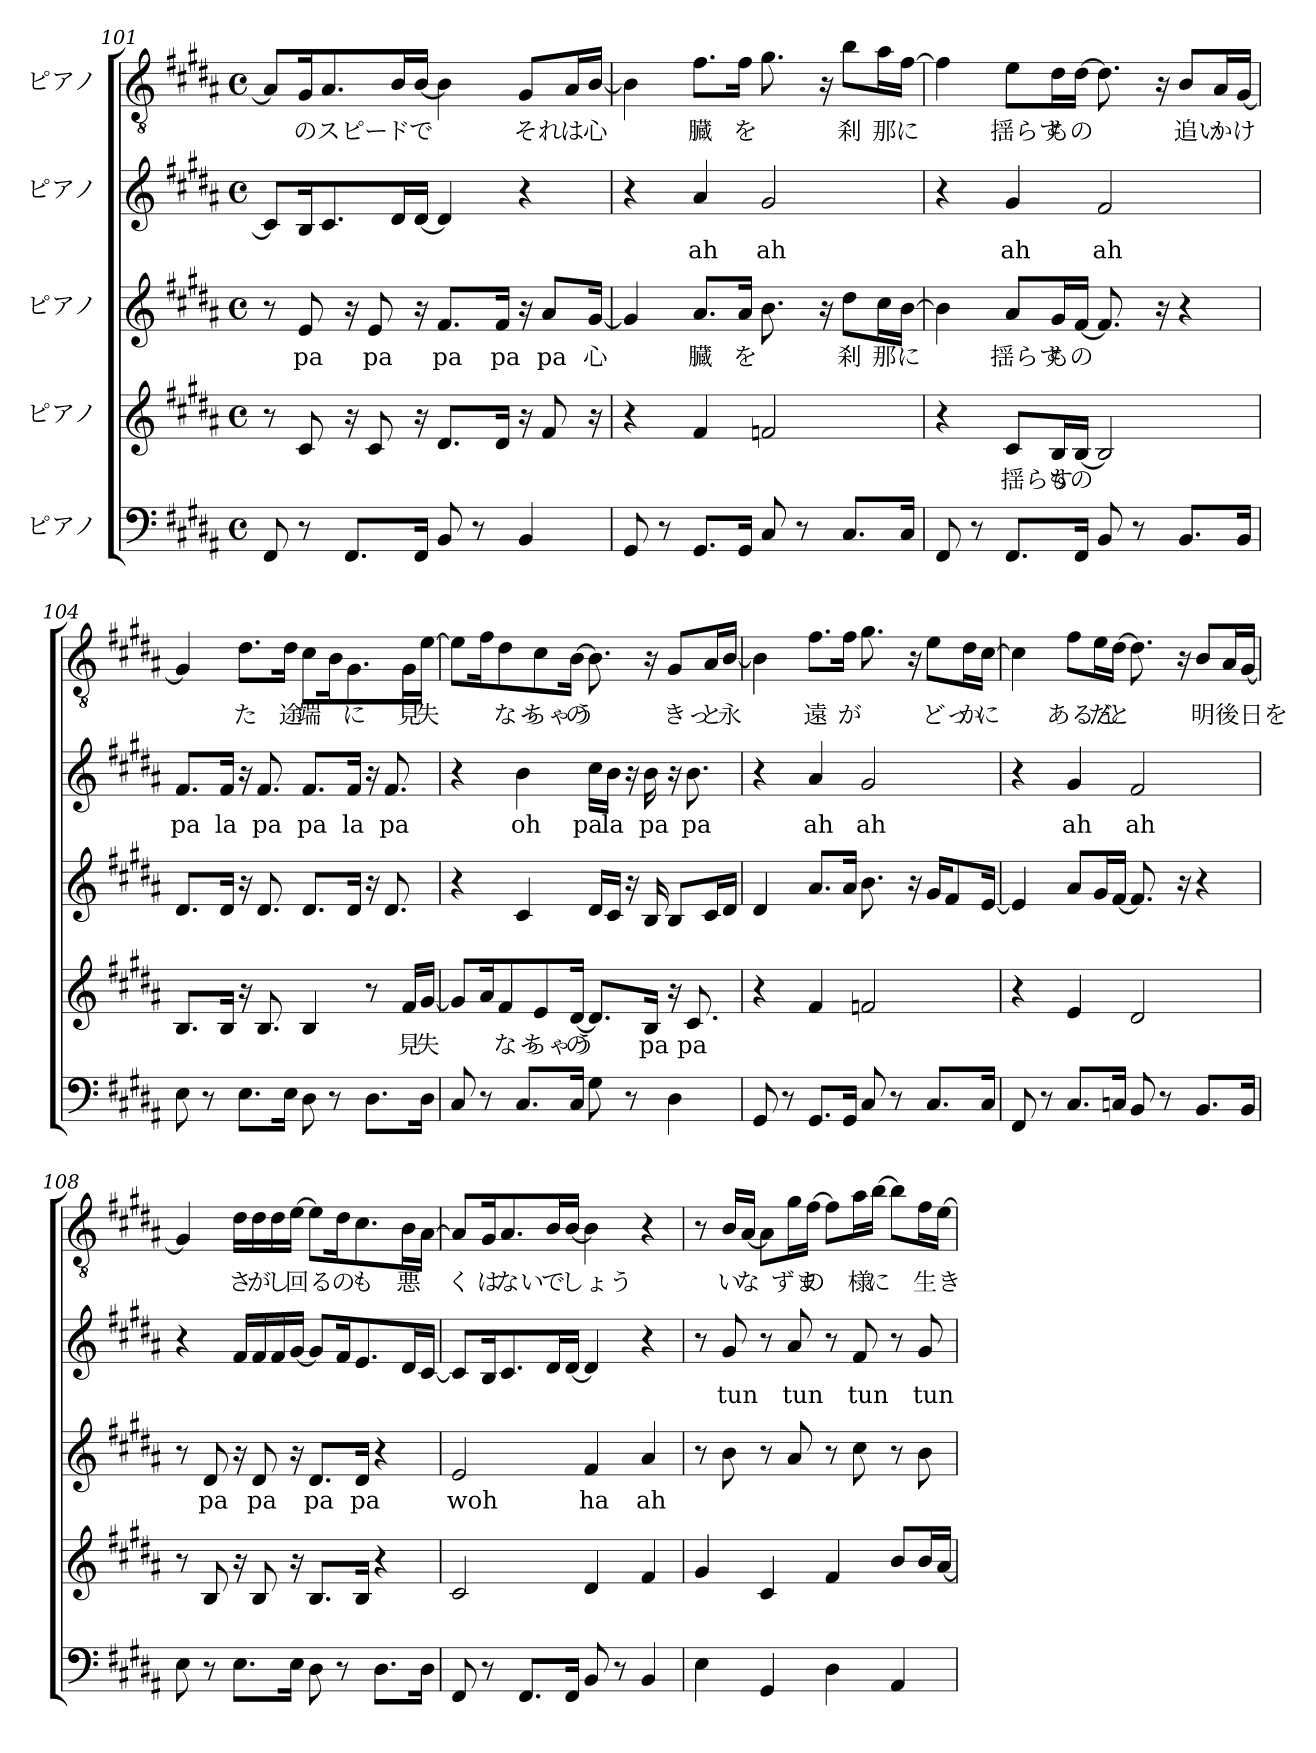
**kern	**kern	**text	**kern	**text	**kern	**text	**kern	**text
*part5	*part4	*part4	*part3	*part3	*part2	*part2	*part1	*part1
*staff5	*staff4	*staff4	*staff3	*staff3	*staff2	*staff2	*staff1	*staff1
*I"ピアノ	*I"ピアノ	*	*I"ピアノ	*	*I"ピアノ	*	*I"ピアノ	*
*clefF4	*clefG2	*	*clefG2	*	*clefG2	*	*clefGv2	*
*k[f#c#g#d#a#]	*k[f#c#g#d#a#]	*	*k[f#c#g#d#a#]	*	*k[f#c#g#d#a#]	*	*k[f#c#g#d#a#]	*
*M4/4	*M4/4	*	*M4/4	*	*M4/4	*	*M4/4	*
*met(c)	*met(c)	*	*met(c)	*	*met(c)	*	*met(c)	*
=101	=101	=101	=101	=101	=101	=101	=101	=101
8FF#	8r	.	8r	.	8c#L]	.	8A#L]	.
8r	8c#	.	8e	pa	16BK	.	16G#K	の
.	.	.	.	.	8.c#	.	8.A#	スピー
8.FF#L	16r	.	16r	.	.	.	.	.
.	8c#	.	8e	pa	.	.	.	.
.	.	.	.	.	16d#L	.	16BL	ド
16FF#Jk	16r	.	16r	.	[16d#JJ	.	[16BJJ	で
8BB	8.d#L	.	8.f#L	pa	4d#]	.	4B]	.
8r	.	.	.	.	.	.	.	.
.	16d#Jk	.	16f#Jk	pa	.	.	.	.
4BB	16r	.	16r	.	4r	.	8G#L	それ
.	8f#	.	8a#L	pa	.	.	.	.
.	.	.	.	.	.	.	16A#L	は
.	16r	.	[16g#Jk	心	.	.	[16BJJ	心
=102	=102	=102	=102	=102	=102	=102	=102	=102
8GG#	4r	.	4g#]	.	4r	.	4B]	.
8r	.	.	.	.	.	.	.	.
8.GG#L	4f#	.	8.a#L	臓	4a#	ah	8.f#L	臓
16GG#Jk	.	.	16a#Jk	を	.	.	16f#Jk	を
8C#	2fn	.	8.b	.	2g#	ah	8.g#	.
8r	.	.	.	.	.	.	.	.
.	.	.	16r	.	.	.	16r	.
8.C#L	.	.	8dd#L	刹	.	.	8bL	刹
.	.	.	16cc#L	那に	.	.	16a#L	那
16C#Jk	.	.	[16bJJ	.	.	.	[16f#JJ	に
=103	=103	=103	=103	=103	=103	=103	=103	=103
8FF#	4r	.	4b]	.	4r	.	4f#]	.
8r	.	.	.	.	.	.	.	.
8.FF#L	8c#L	揺らす	8a#L	揺らす	4g#	ah	8eL	揺らす
.	16BL	も	16g#L	も	.	.	16d#L	も
16FF#Jk	[16BJJ	の	[16f#JJ	の	.	.	[16d#JJ	の
8BB	2B]	.	8.f#]	.	2f#	ah	8.d#]	.
8r	.	.	.	.	.	.	.	.
.	.	.	16r	.	.	.	16r	.
8.BBL	.	.	4r	.	.	.	8BL	追い
.	.	.	.	.	.	.	16A#L	か
16BBJk	.	.	.	.	.	.	[16G#JJ	け
=104	=104	=104	=104	=104	=104	=104	=104	=104
8E	8.BL	.	8.d#L	.	8.f#L	pa	4G#]	.
8r	.	.	.	.	.	.	.	.
.	16BJk	.	16d#Jk	.	16f#Jk	la	.	.
8.EL	16r	.	16r	.	16r	.	8.d#L	た
.	8.B	.	8.d#	.	8.f#	pa	.	.
16EJk	.	.	.	.	.	.	16d#Jk	途
8D#	4B	.	8.d#L	.	8.f#L	pa	8c#L	端
8r	.	.	.	.	.	.	16BK	.
.	.	.	16d#Jk	.	16f#Jk	la	8.G#	に
8.D#L	8r	.	16r	.	16r	.	.	.
.	.	.	8.d#	.	8.f#	pa	.	.
.	16f#LL	見	.	.	.	.	16G#L	見
16D#Jk	[16g#JJ	失	.	.	.	.	[16eJJ	失
=105	=105	=105	=105	=105	=105	=105	=105	=105
8C#	8g#L]	.	4r	.	4r	.	8eL]	.
8r	16a#K	.	.	.	.	.	16f#K	.
.	8f#	なっ	.	.	.	.	8d#	なっ
8.C#L	.	.	4c#	.	4b	oh	.	.
.	8e	ちゃう	.	.	.	.	8c#	ちゃう
16C#Jk	[16d#Jk	の	.	.	.	.	[16BJk	の
8G#	8.d#L]	.	16d#LL	.	16cc#LL	pa	8.B]	.
.	.	.	16c#JJ	.	16bJJ	la	.	.
8r	.	.	16r	.	16r	.	.	.
.	16BJk	pa	16B	.	16b	pa	16r	.
4D#	16r	.	8BL	.	16r	.	8G#L	きっ
.	8.c#	pa	.	.	8.b	pa	.	.
.	.	.	16c#L	.	.	.	16A#L	と
.	.	.	16d#JJ	.	.	.	[16BJJ	永
=106	=106	=106	=106	=106	=106	=106	=106	=106
8GG#	4r	.	4d#	.	4r	.	4B]	.
8r	.	.	.	.	.	.	.	.
8.GG#L	4f#	.	8.a#L	.	4a#	ah	8.f#L	遠
16GG#Jk	.	.	16a#Jk	.	.	.	16f#Jk	が
8C#	2fn	.	8.b	.	2g#	ah	8.g#	.
8r	.	.	.	.	.	.	.	.
.	.	.	16r	.	.	.	16r	.
8.C#L	.	.	16g#KL	.	.	.	8eL	どっ
.	.	.	8f#	.	.	.	.	.
.	.	.	.	.	.	.	16d#L	か
16C#Jk	.	.	[16eJk	.	.	.	[16c#JJ	に
=107	=107	=107	=107	=107	=107	=107	=107	=107
8FF#	4r	.	4e]	.	4r	.	4c#]	.
8r	.	.	.	.	.	.	.	.
8.C#L	4e	.	8a#L	.	4g#	ah	8f#L	あるん
.	.	.	16g#L	.	.	.	16eL	だ
16CnJk	.	.	[16f#JJ	.	.	.	[16d#JJ	と
8BB	2d#	.	8.f#]	.	2f#	ah	8.d#]	.
8r	.	.	.	.	.	.	.	.
.	.	.	16r	.	.	.	16r	.
8.BBL	.	.	4r	.	.	.	8BL	明後日を
.	.	.	.	.	.	.	16A#L	.
16BBJk	.	.	.	.	.	.	[16G#JJ	.
=108	=108	=108	=108	=108	=108	=108	=108	=108
8E	8r	.	8r	.	4r	.	4G#]	.
8r	8B	.	8d#	pa	.	.	.	.
8.EL	16r	.	16r	.	16f#LL	.	16d#LL	さ
.	8B	.	8d#	pa	16f#	.	16d#	が
.	.	.	.	.	16f#	.	16d#	し
16EJk	16r	.	16r	.	[16g#JJ	.	[16eJJ	回る
8D#	8.BL	.	8.d#L	pa	8g#L]	.	8eL]	.
8r	.	.	.	.	16f#K	.	16d#K	の
.	16BJk	.	16d#Jk	pa	8.e	.	8.c#	も
8.D#L	4r	.	4r	.	.	.	.	.
.	.	.	.	.	16d#L	.	16BL	悪
16D#Jk	.	.	.	.	[16c#JJ	.	[16A#JJ	.
=109	=109	=109	=109	=109	=109	=109	=109	=109
8FF#	2c#	.	2e	woh	8c#L]	.	8A#L]	く
8r	.	.	.	.	16BK	.	16G#K	は
.	.	.	.	.	8.c#	.	8.A#	ない
8.FF#L	.	.	.	.	.	.	.	.
.	.	.	.	.	16d#L	.	16BL	で
16FF#Jk	.	.	.	.	[16d#JJ	.	[16BJJ	しょう
8BB	4d#	.	4f#	ha	4d#]	.	4B]	.
8r	.	.	.	.	.	.	.	.
4BB	4f#	.	4a#	ah	4r	.	4r	.
=110	=110	=110	=110	=110	=110	=110	=110	=110
4E	4g#	.	8r	.	8r	.	8r	.
.	.	.	8b	.	8g#	tun	16BLL	い
.	.	.	.	.	.	.	[16A#JJ	な
4GG#	4c#	.	8r	.	8r	.	8A#L]	.
.	.	.	8a#	.	8a#	tun	16g#L	ずま
.	.	.	.	.	.	.	[16f#JJ	の
4D#	4f#	.	8r	.	8r	.	8f#L]	.
.	.	.	8cc#	.	8f#	tun	16a#L	様
.	.	.	.	.	.	.	[16bJJ	に
4AA#	8bL	.	8r	.	8r	.	8bL]	.
.	16bL	.	8b	.	8g#	tun	16f#L	生き
.	[16a#JJ	.	.	.	.	.	[16eJJ	.
=	=	=	=	=	=	=	=	=
*-	*-	*-	*-	*-	*-	*-	*-	*-
